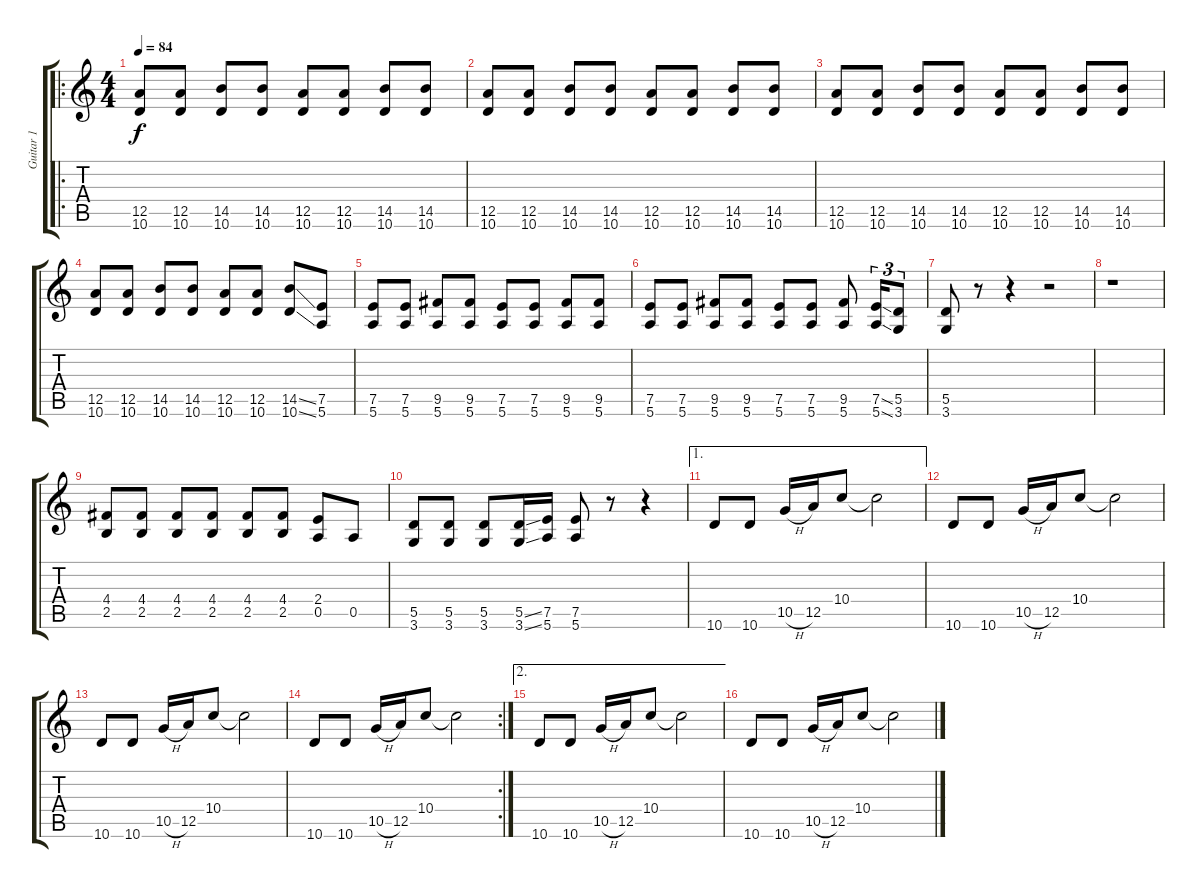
\track ("Guitar 1" "Guitar 1") {instrument electricguitarclean}
\staff {score tabs}
\tuning (E4 B3 G3 D3 A2 E2) {hide}
\ro
\ts (4 4)
\tempo 84
\clef g2
\ks c
(12.5 10.6).8{dy f} (12.5 10.6).8 (14.5 10.6).8 (14.5 10.6).8 (12.5 10.6).8 (12.5 10.6).8 (14.5 10.6).8 (14.5 10.6).8 |
(12.5 10.6).8 (12.5 10.6).8 (14.5 10.6).8 (14.5 10.6).8 (12.5 10.6).8 (12.5 10.6).8 (14.5 10.6).8 (14.5 10.6).8 |
(12.5 10.6).8 (12.5 10.6).8 (14.5 10.6).8 (14.5 10.6).8 (12.5 10.6).8 (12.5 10.6).8 (14.5 10.6).8 (14.5 10.6).8 |
(12.5 10.6).8 (12.5 10.6).8 (14.5 10.6).8 (14.5 10.6).8 (12.5 10.6).8 (12.5 10.6).8 (14.5{ss} 10.6{ss}).8 (7.5 5.6).8 |
(7.5 5.6).8 (7.5 5.6).8 (9.5 5.6).8 (9.5 5.6).8 (7.5 5.6).8 (7.5 5.6).8 (9.5 5.6).8 (9.5 5.6).8 |
(7.5 5.6).8 (7.5 5.6).8 (9.5 5.6).8 (9.5 5.6).8 (7.5 5.6).8 (7.5 5.6).8 (9.5 5.6).8 (7.5{ss} 5.6{ss}).16{tu (3 2)} (5.5 3.6).8{tu (3 2)} |
(5.5 3.6).8 r.8 r.4 r.2 |
r.1 |
(4.4 2.5).8{volume 12 instrument distortionguitar} (4.4 2.5).8 (4.4 2.5).8 (4.4 2.5).8 (4.4 2.5).8 (4.4 2.5).8 (2.4 0.5).8 0.5.8 |
(5.5 3.6).8 (5.5 3.6).8 (5.5 3.6).8 (5.5{ss} 3.6{ss}).16 (7.5 5.6).16 (7.5 5.6).8 r.8 r.4 |
\ae 1
10.6.8{volume 9 instrument electricguitarclean} 10.6.8 10.5{h}.16 12.5.16 10.4.8 10.4{t}.2 |
10.6.8 10.6.8 10.5{h}.16 12.5.16 10.4.8 10.4{t}.2 |
10.6.8 10.6.8 10.5{h}.16 12.5.16 10.4.8 10.4{t}.2 |
\rc 2
10.6.8 10.6.8 10.5{h}.16 12.5.16 10.4.8 10.4{t}.2 |
\ae 2
10.6.8 10.6.8 10.5{h}.16 12.5.16 10.4.8 10.4{t}.2 |
10.6.8 10.6.8 10.5{h}.16 12.5.16 10.4.8 10.4{t}.2
